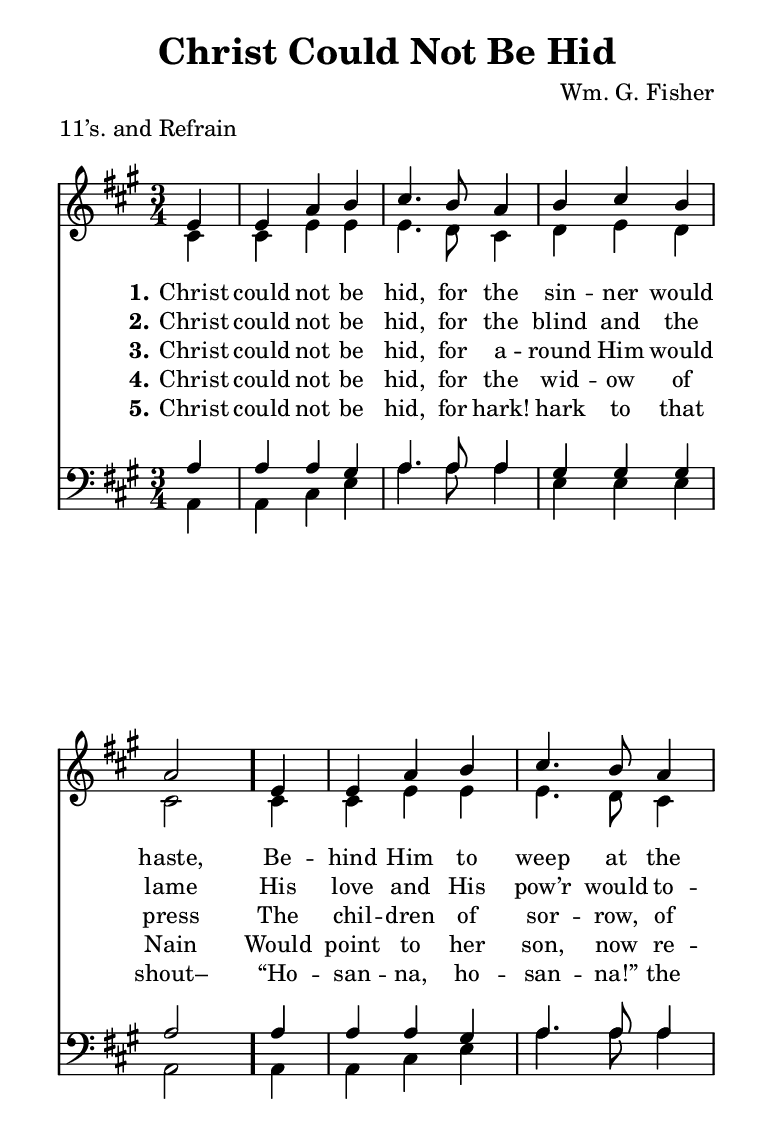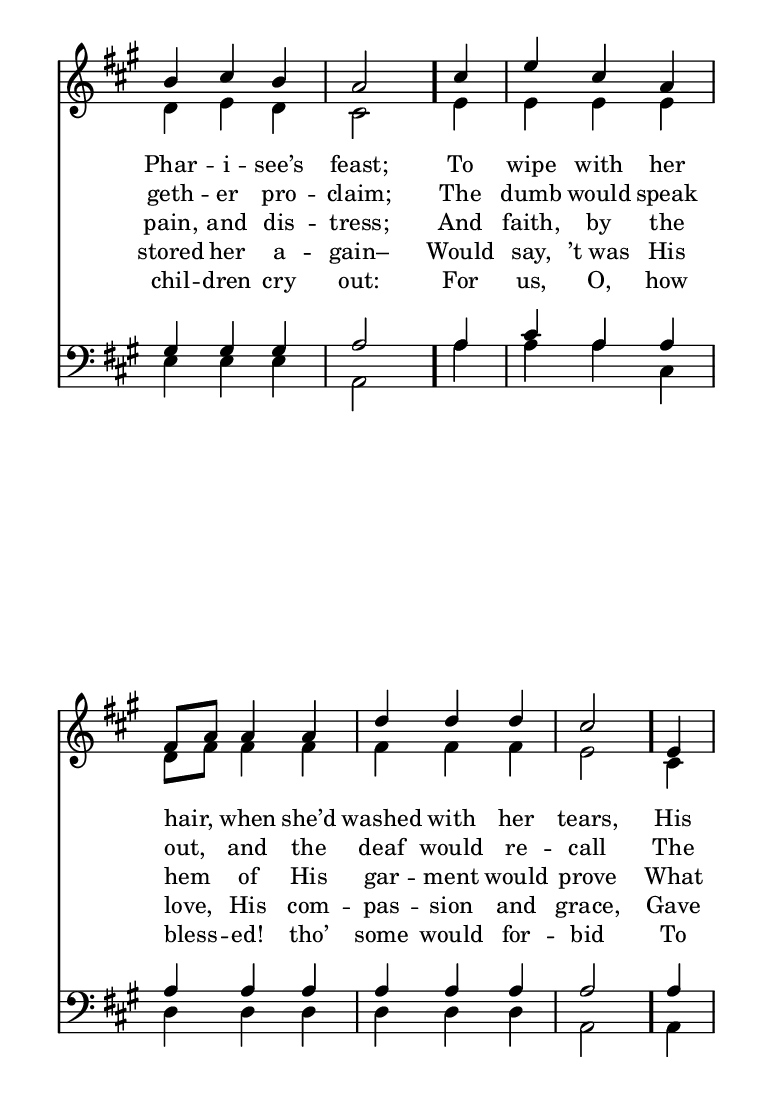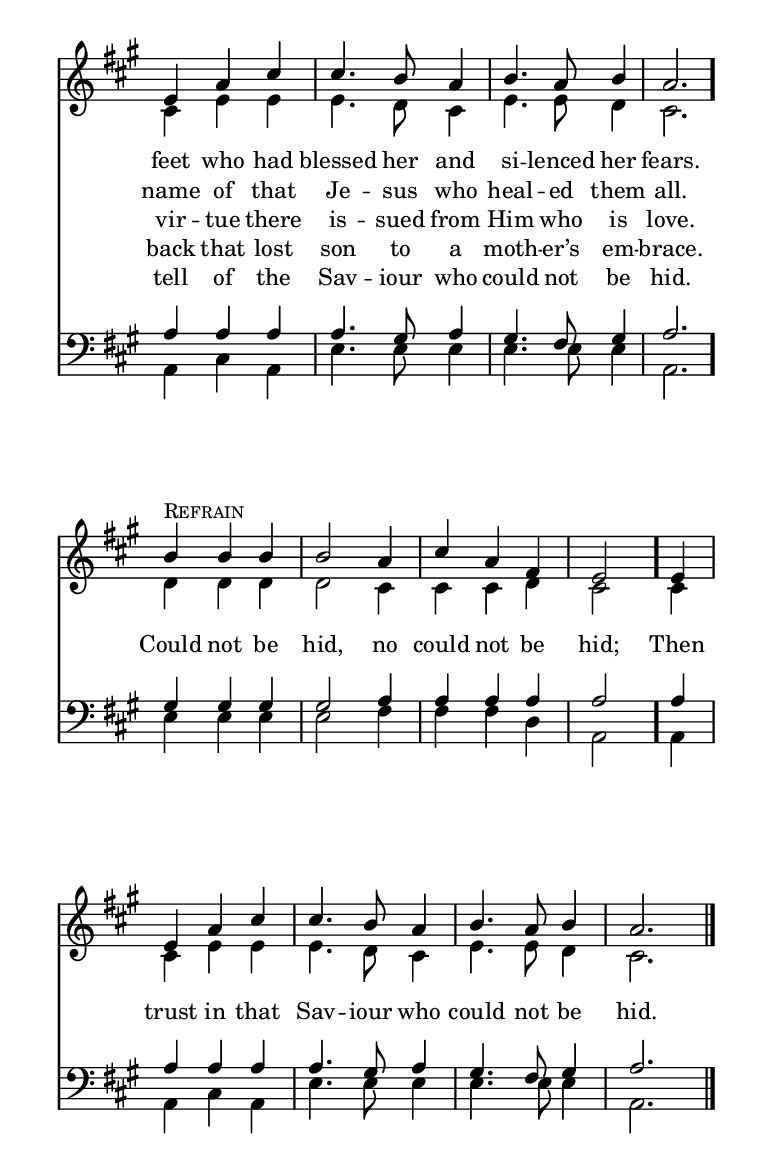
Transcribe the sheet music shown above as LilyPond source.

\include "common/global.ily"
\paper {
  \include "common/paper.ily"
  ragged-last-bottom = ##t
  system-count = #(cond (is-eogsized 5) (#t #f))
  page-count = #(cond (is-eogsized 2) (#t #f))
}

\header{
  hymnnumber = "297"
  title = "Christ Could Not Be Hid"
  tunename = ""
  meter = "11’s. and Refrain"
  poet = ""
  composer = "Wm. G. Fisher"
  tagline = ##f
}

global = {
  \include "common/overrides.ily"
  \override Staff.TimeSignature.style = #'numbered
  \time 3/4
  \override Score.MetronomeMark.transparent = ##t % hide all fermata changes too
  \tempo 4=100
  \key a \major
  \partial 4
  \autoBeamOff
}

notesSoprano = {
\global
\relative c' {

  e4 | e a b | cis4. b8 a4 | b cis b | a2
  e4 | e a b | cis4. b8 a4 | b cis b | a2
  cis4 | e cis a | fis8[ a] a4 a | d d d | cis2
  e,4 | e a cis | cis4. b8 a4 | b4. a8 b4 | a2.

  << s^\markup { \small \caps "Refrain" }
  { b4 b b | b2 a4 | cis a fis | e2 } >>
  e4 | e a cis | cis4. b8 a4 | b4. a8 b4 | a2.

  \bar "|."

}
}

notesAlto = {
\global
\relative e' {

  cis4 | cis e e | e4. d8 cis4 | d e d | cis2
  cis4 | cis e e | e4. d8 cis4 | d e d | cis2
  e4 | e e e | d8[ fis] fis4 fis | fis fis fis | e2
  cis4 | cis e e | e4. d8 cis4 | e4. e8 d4 | cis2.

  d4 d d | d2 cis4 | cis cis d | cis2
  cis4 | cis e e | e4. d8 cis4 | e4. e8 d4 | cis2.

}
}

notesTenor = {
\global
\relative a {

  a4 | a a gis | a4. a8 a4 | gis gis gis | a2
  a4 | a a gis | a4. a8 a4 | gis gis gis | a2
  a4 | cis a a | a a a | a a a | a2
  a4 | a a a | a4. gis8 a4 | gis4. fis8 gis4 | a2.

  gis4 gis gis | gis2 a4 | a a a | a2
  a4 | a a a | a4. gis8 a4 | gis4. fis8 gis4 | a2.

}
}

notesBass = {
\global
\relative f, {

  a4 | a cis e | a4. a8 a4 | e e e | a,2
  a4 | a cis e | a4. a8 a4 | e e e | a,2
  a'4 | a a cis, | d d d | d d d | a2
  a4 | a cis a | e'4. e8 e4 | e4. e8 e4 | a,2.

  e'4 e e | e2 fis4 | fis fis d | a2
  a4 | a cis a | e'4. e8 e4 | e4. e8 e4 | a,2.

}
}

Refrain = \lyricmode {

Could not be hid, no could not be hid; \bar "."
Then trust in that Sav -- iour who could not be hid. \bar "."

}

wordsA = \lyricmode {
\set stanza = "1."

Christ could not be hid, for the sin -- ner would haste, \bar "."
Be -- hind Him to weep at the Phar -- i -- see’s feast; \bar "."
To wipe with her hair, when she’d washed with her tears, \bar "."
His feet who had blessed her and si -- lenced her fears. \bar "."

}

wordsB = \lyricmode {
\set stanza = "2."

Christ could not be hid, for the blind and the lame
His love and His pow’r would to -- geth -- er pro -- claim;
The dumb would speak out, and the deaf would re -- call
The name of that Je -- sus who heal -- ed them all.

}

wordsC = \lyricmode {
\set stanza = "3."

Christ could not be hid, for a -- round Him would press
The chil -- dren of sor -- row, of pain, and dis -- tress;
And faith, by the hem of His gar -- ment would prove
What vir -- tue there is -- sued from Him who is love.

\Refrain

}

wordsD = \lyricmode {
\set stanza = "4."

Christ could not be hid, for the wid -- ow of Nain
Would point to her son, now re -- stored her a -- gain–
Would say, ’t_was His love, His com -- pas -- sion and grace,
Gave back that lost son to a moth -- er’s em -- brace.

}

wordsE = \lyricmode {
\set stanza = "5."

Christ could not be hid, for hark! hark to that shout–
“Ho -- san -- na, ho -- san -- na!” the chil -- dren cry out:
For us, O, how bless -- ed! tho’ some would for -- bid
To tell of the Sav -- iour who could not be hid.

}

\score {
  \context ChoirStaff <<
    \context Staff = upper <<
      \set ChoirStaff.systemStartDelimiter = #'SystemStartBar
      \context Voice  = sopranos { \voiceOne << \notesSoprano >> }
      \context Voice  = altos { \voiceTwo << \notesAlto >> }
      \context Lyrics = one   \lyricsto sopranos \wordsA
      \context Lyrics = two   \lyricsto sopranos \wordsB
      \context Lyrics = three \lyricsto sopranos \wordsC
      \context Lyrics = four  \lyricsto sopranos \wordsD
      \context Lyrics = five  \lyricsto sopranos \wordsE
    >>
    \context Staff = men <<
      \clef bass
      \context Voice  = tenors { \voiceOne << \notesTenor >> }
      \context Voice  = basses { \voiceTwo << \notesBass >> }
    >>
  >>
  \layout {
    \include "common/layout.ily"
  }
  \midi{
    \include "common/midi.ily"
  }
}

\version "2.19.49"  % necessary for upgrading to future LilyPond versions.

% vi:set et ts=2 sw=2 ai nocindent syntax=lilypond:
